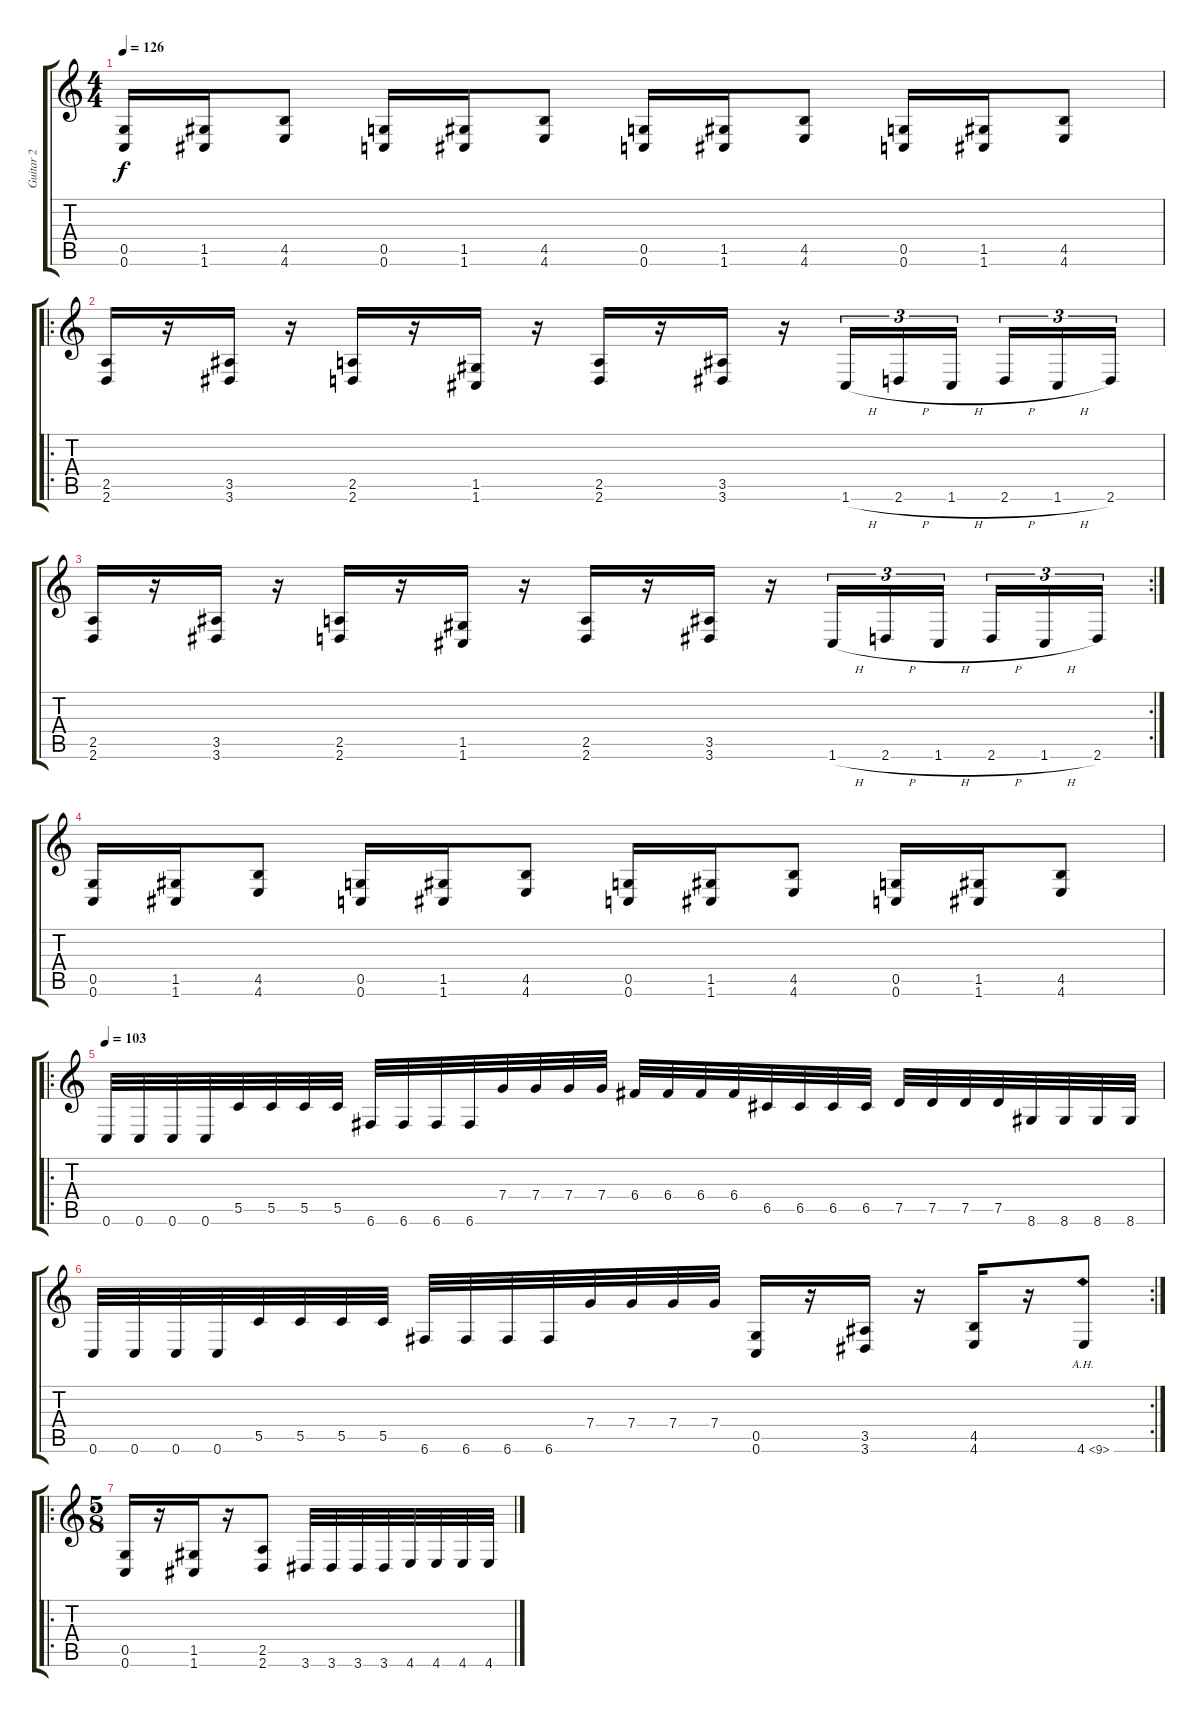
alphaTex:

\track ("Guitar 2" "Guitar 2") {instrument distortionguitar}
\staff {score tabs}
\tuning (D4 A3 F3 C3 G2 C2) {hide}
\ts (4 4)
\tempo 126
\clef g2
\ks c
(0.5 0.6).16{dy f} (1.5 1.6).16 (4.5 4.6).8 (0.5 0.6).16 (1.5 1.6).16 (4.5 4.6).8 (0.5 0.6).16 (1.5 1.6).16 (4.5 4.6).8 (0.5 0.6).16 (1.5 1.6).16 (4.5 4.6).8 |
\ro
(2.5 2.6).16 r.16 (3.5 3.6).16 r.16 (2.5 2.6).16 r.16 (1.5 1.6).16 r.16 (2.5 2.6).16 r.16 (3.5 3.6).16 r.16 1.6{h}.16{tu (3 2)} 2.6{h}.16{tu (3 2)} 1.6{h}.16{tu (3 2)} 2.6{h}.16{tu (3 2)} 1.6{h}.16{tu (3 2)} 2.6.16{tu (3 2)} |
\rc 2
(2.5 2.6).16 r.16 (3.5 3.6).16 r.16 (2.5 2.6).16 r.16 (1.5 1.6).16 r.16 (2.5 2.6).16 r.16 (3.5 3.6).16 r.16 1.6{h}.16{tu (3 2)} 2.6{h}.16{tu (3 2)} 1.6{h}.16{tu (3 2)} 2.6{h}.16{tu (3 2)} 1.6{h}.16{tu (3 2)} 2.6.16{tu (3 2)} |
(0.5 0.6).16 (1.5 1.6).16 (4.5 4.6).8 (0.5 0.6).16 (1.5 1.6).16 (4.5 4.6).8 (0.5 0.6).16 (1.5 1.6).16 (4.5 4.6).8 (0.5 0.6).16 (1.5 1.6).16 (4.5 4.6).8 |
\ro
\tempo 103
0.6.32 0.6.32 0.6.32 0.6.32 5.5.32 5.5.32 5.5.32 5.5.32 6.6.32 6.6.32 6.6.32 6.6.32 7.4.32 7.4.32 7.4.32 7.4.32 6.4.32 6.4.32 6.4.32 6.4.32 6.5.32 6.5.32 6.5.32 6.5.32 7.5.32 7.5.32 7.5.32 7.5.32 8.6.32 8.6.32 8.6.32 8.6.32 |
\rc 2
0.6.32 0.6.32 0.6.32 0.6.32 5.5.32 5.5.32 5.5.32 5.5.32 6.6.32 6.6.32 6.6.32 6.6.32 7.4.32 7.4.32 7.4.32 7.4.32 (0.5 0.6).16 r.16 (3.5 3.6).16 r.16 (4.5 4.6).16 r.16 4.6{ah 5}.8 |
\ro
\ts (5 8)
(0.5 0.6).16 r.16 (1.5 1.6).16 r.16 (2.5 2.6).8 3.6.32 3.6.32 3.6.32 3.6.32 4.6.32 4.6.32 4.6.32 4.6.32
